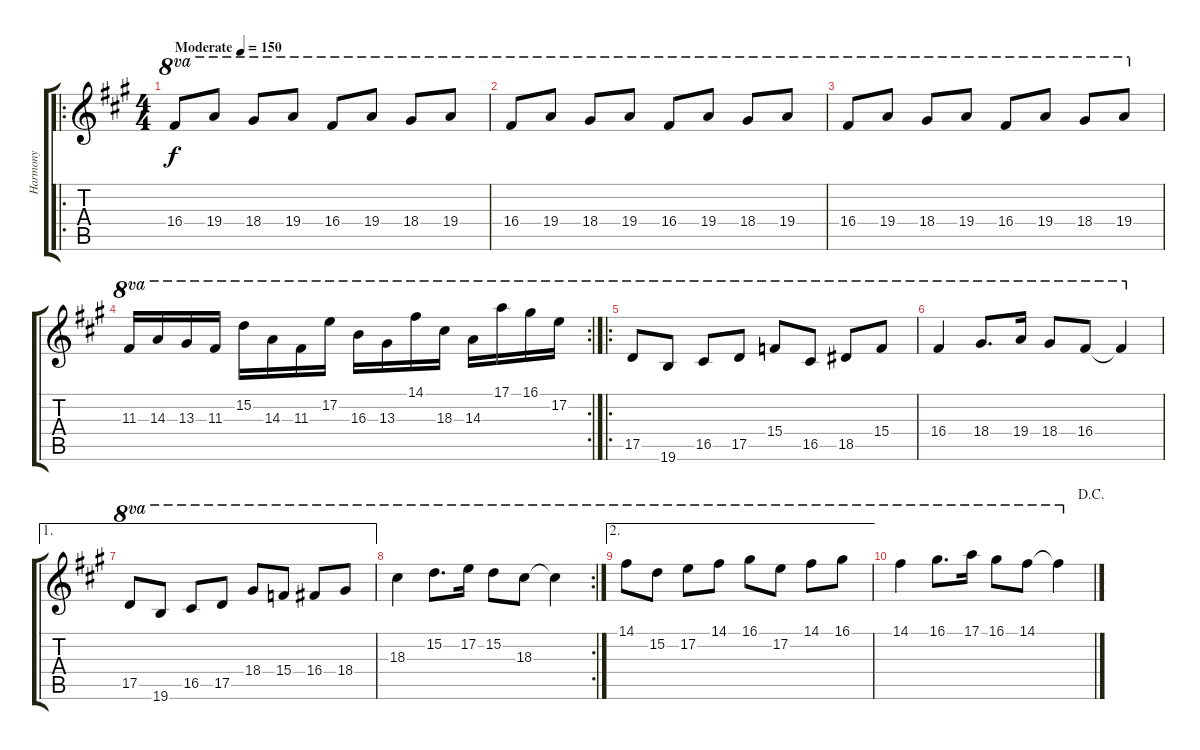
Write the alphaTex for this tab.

\track ("Harmony" "Harmony") {instrument distortionguitar}
\staff {score tabs}
\tuning (E4 B3 G3 D3 A2 E2) {hide}
\ro
\ts (4 4)
\tempo (150 "Moderate")
\clef g2
\ks f#minor
16.4.8{ot 8va dy f instrument distortionguitar} 19.4.8{ot 8va} 18.4.8{ot 8va} 19.4.8{ot 8va} 16.4.8{ot 8va} 19.4.8{ot 8va} 18.4.8{ot 8va} 19.4.8{ot 8va} |
16.4.8{ot 8va} 19.4.8{ot 8va} 18.4.8{ot 8va} 19.4.8{ot 8va} 16.4.8{ot 8va} 19.4.8{ot 8va} 18.4.8{ot 8va} 19.4.8{ot 8va} |
16.4.8{ot 8va} 19.4.8{ot 8va} 18.4.8{ot 8va} 19.4.8{ot 8va} 16.4.8{ot 8va} 19.4.8{ot 8va} 18.4.8{ot 8va} 19.4.8{ot 8va} |
\rc 2
11.3.16{ot 8va} 14.3.16{ot 8va} 13.3.16{ot 8va} 11.3.16{ot 8va} 15.2.16{ot 8va} 14.3.16{ot 8va} 11.3.16{ot 8va} 17.2.16{ot 8va} 16.3.16{ot 8va} 13.3.16{ot 8va} 14.1.16{ot 8va} 18.3.16{ot 8va} 14.3.16{ot 8va} 17.1.16{ot 8va} 16.1.16{ot 8va} 17.2.16{ot 8va} |
\ro
17.5.8{ot 8va} 19.6.8{ot 8va} 16.5.8{ot 8va} 17.5.8{ot 8va} 15.4.8{ot 8va} 16.5.8{ot 8va} 18.5.8{ot 8va} 15.4.8{ot 8va} |
16.4.4{ot 8va} 18.4.8{d ot 8va} 19.4.16{ot 8va} 18.4.8{ot 8va} 16.4.8{ot 8va} 16.4{t}.4{ot 8va} |
\ae 1
17.5.8{ot 8va} 19.6.8{ot 8va} 16.5.8{ot 8va} 17.5.8{ot 8va} 18.4.8{ot 8va} 15.4.8{ot 8va} 16.4.8{ot 8va} 18.4.8{ot 8va} |
\rc 2
18.3.4{ot 8va} 15.2.8{d ot 8va} 17.2.16{ot 8va} 15.2.8{ot 8va} 18.3.8{ot 8va} 18.3{t}.4{ot 8va} |
\ae 2
14.1.8{ot 8va} 15.2.8{ot 8va} 17.2.8{ot 8va} 14.1.8{ot 8va} 16.1.8{ot 8va} 17.2.8{ot 8va} 14.1.8{ot 8va} 16.1.8{ot 8va} |
\jump dacapo
14.1.4{ot 8va} 16.1.8{d ot 8va} 17.1.16{ot 8va} 16.1.8{ot 8va} 14.1.8{ot 8va} 14.1{t}.4{ot 8va}
